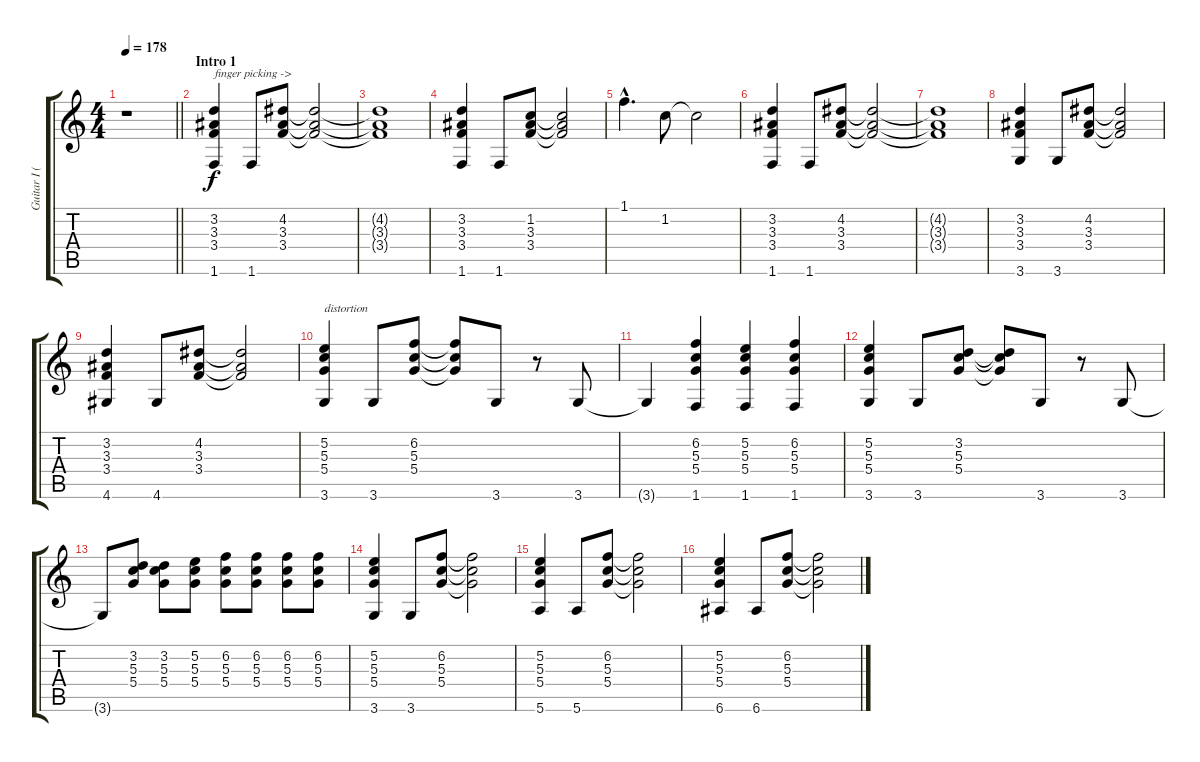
\track ("Guitar I (Daita)" "Guitar I (") {instrument distortionguitar}
\staff {score tabs}
\tuning (E4 B3 G3 D3 A2 E2) {hide}
\ts (4 4)
\tempo 178
\clef g2
\barLineRight lightlight
\ks c
r.1{dy f instrument distortionguitar} |
\section ("" "Intro 1")
(3.2 3.3 3.4 1.6).4{txt "finger picking ->" instrument electricguitarclean} 1.6.8 (4.2 3.3 3.4).8 (4.2{t} 3.3{t} 3.4{t}).2 |
(4.2{t} 3.3{t} 3.4{t}).1 |
(3.2 3.3 3.4 1.6).4 1.6.8 (1.2 3.3 3.4).8 (1.2{t} 3.3{t} 3.4{t}).2 |
1.1{hac}.4{d} 1.2.8 1.2{t}.2 |
(3.2 3.3 3.4 1.6).4 1.6.8 (4.2 3.3 3.4).8 (4.2{t} 3.3{t} 3.4{t}).2 |
(4.2{t} 3.3{t} 3.4{t}).1 |
(3.2 3.3 3.4 3.6).4 3.6.8 (4.2 3.3 3.4).8 (4.2{t} 3.3{t} 3.4{t}).2 |
(3.2 3.3 3.4 4.6).4 4.6.8 (4.2 3.3 3.4).8 (4.2{t} 3.3{t} 3.4{t}).2 |
(5.2 5.3 5.4 3.6).4{txt "distortion" instrument distortionguitar} 3.6.8 (6.2 5.3 5.4).8 (6.2{t} 5.3{t} 5.4{t}).8 3.6.8 r.8 3.6.8 |
3.6{t}.4 (6.2 5.3 5.4 1.6).4 (5.2 5.3 5.4 1.6).4 (6.2 5.3 5.4 1.6).4 |
(5.2 5.3 5.4 3.6).4 3.6.8 (3.2 5.3 5.4).8 (3.2{t} 5.3{t} 5.4{t}).8 3.6.8 r.8 3.6.8 |
3.6{t}.8 (3.2 5.3 5.4).8 (3.2 5.3 5.4).8 (5.2 5.3 5.4).8 (6.2 5.3 5.4).8 (6.2 5.3 5.4).8 (6.2 5.3 5.4).8 (6.2 5.3 5.4).8 |
(5.2 5.3 5.4 3.6).4 3.6.8 (6.2 5.3 5.4).8 (6.2{t} 5.3{t} 5.4{t}).2 |
(5.2 5.3 5.4 5.6).4 5.6.8 (6.2 5.3 5.4).8 (6.2{t} 5.3{t} 5.4{t}).2 |
(5.2 5.3 5.4 6.6).4 6.6.8 (6.2 5.3 5.4).8 (6.2{t} 5.3{t} 5.4{t}).2
